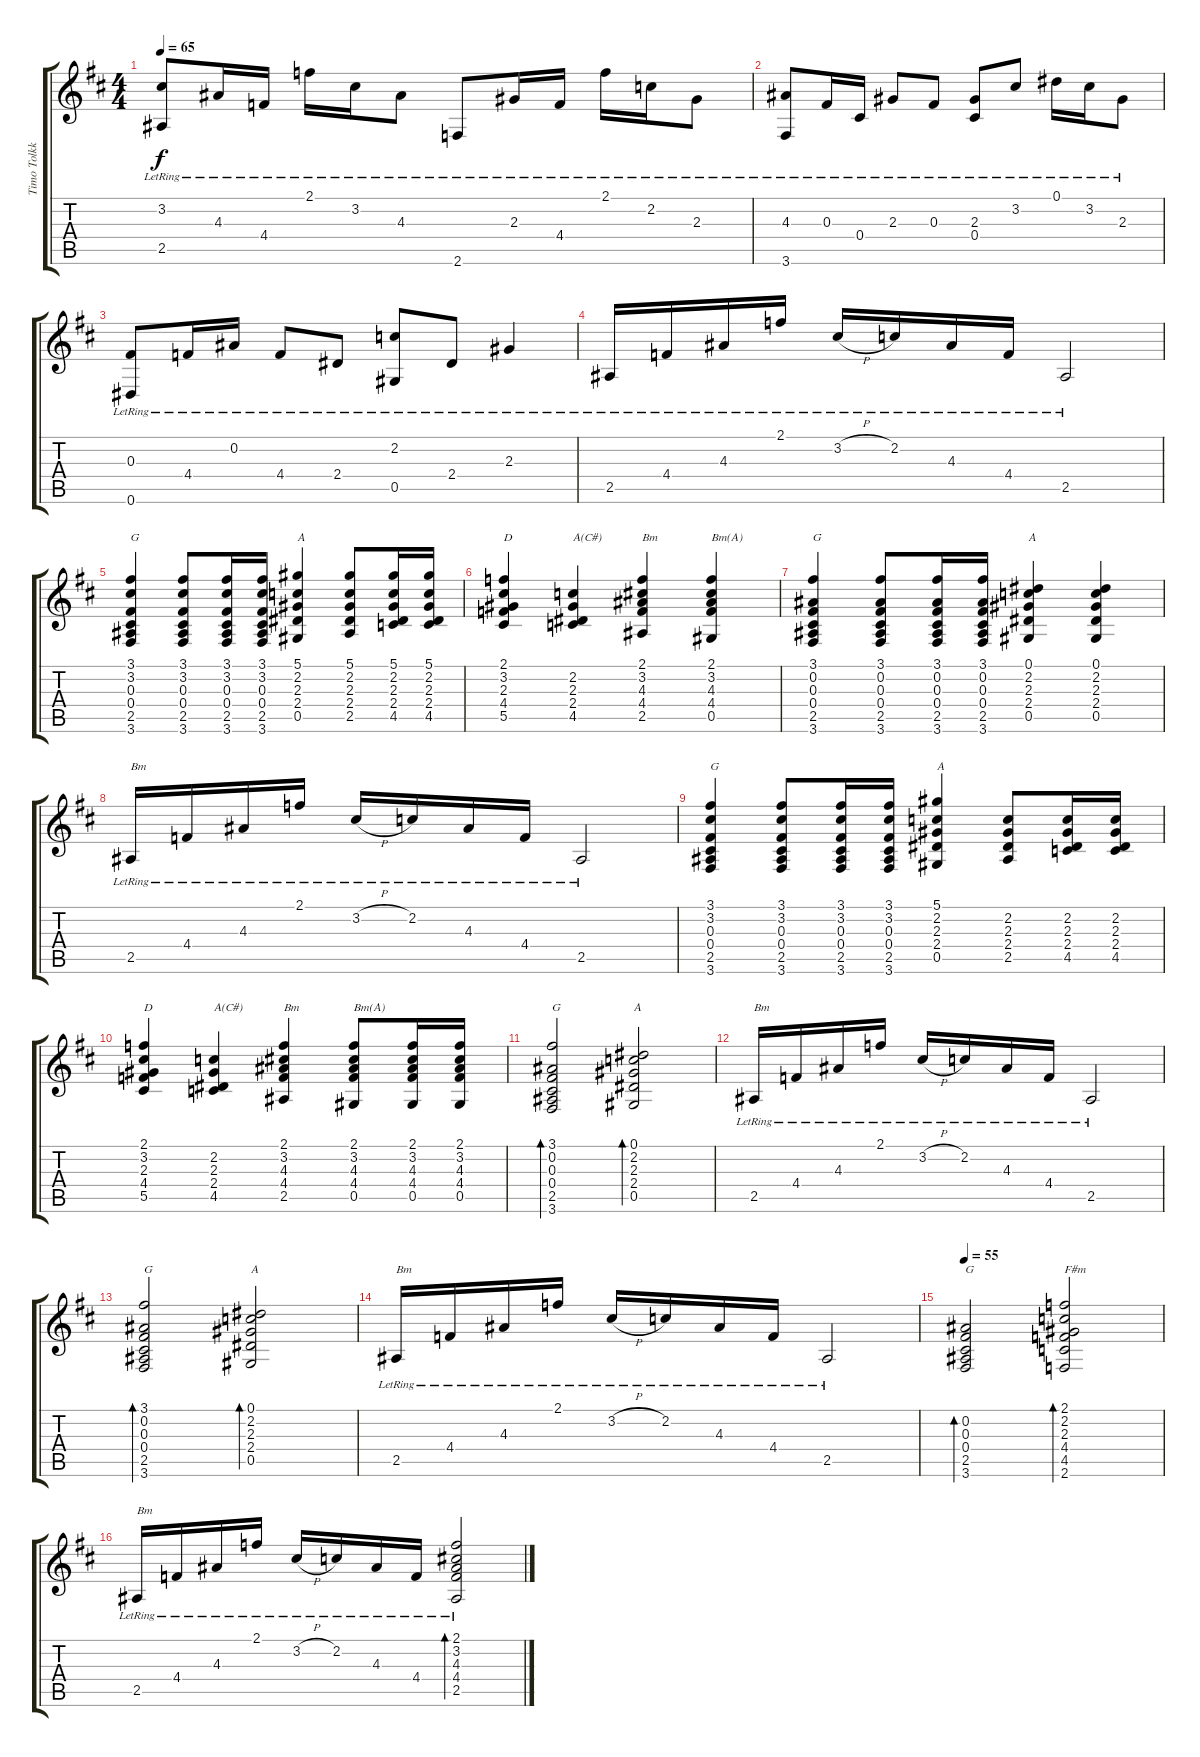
\track ("Timo Tolkki" "Timo Tolkk") {instrument acousticguitarnylon}
\staff {score tabs}
\tuning (Eb4 Bb3 Gb3 Db3 Ab2 Eb2) {hide}
\ts (4 4)
\tempo 65
\clef g2
\ks d
(3.2{lr} 2.5{lr}).8{dy f} 4.3{lr}.16 4.4{lr}.16 2.1{lr}.16 3.2{lr}.16 4.3{lr}.8 2.6{lr}.8 2.3{lr}.16 4.4{lr}.16 2.1{lr}.16 2.2{lr}.16 2.3{lr}.8 |
(4.3{lr} 3.6{lr}).8 0.3{lr}.16 0.4{lr}.16 2.3{lr}.8 0.3{lr}.8 (2.3{lr} 0.4{lr}).8 3.2{lr}.8 0.1{lr}.16 3.2{lr}.16 2.3{lr}.8 |
(0.3{lr} 0.6{lr}).8 4.4{lr}.16 0.2{lr}.16 4.4{lr}.8 2.4{lr}.8 (2.2{lr} 0.5{lr}).8 2.4{lr}.8 2.3{lr}.4 |
2.5{lr}.16 4.4{lr}.16 4.3{lr}.16 2.1{lr}.16 3.2{h lr}.16 2.2{lr}.16 4.3{lr}.16 4.4{lr}.16 2.5{lr}.2 |
(3.1 3.2 0.3 0.4 2.5 3.6).4{txt "G"} (3.1 3.2 0.3 0.4 2.5 3.6).8 (3.1 3.2 0.3 0.4 2.5 3.6).16 (3.1 3.2 0.3 0.4 2.5 3.6).16 (5.1 2.2 2.3 2.4 0.5).4{txt "A"} (5.1 2.2 2.3 2.4 2.5).8 (5.1 2.2 2.3 2.4 4.5).16 (5.1 2.2 2.3 2.4 4.5).16 |
(2.1 3.2 2.3 4.4 5.5).4{txt "D"} (2.2 2.3 2.4 4.5).4{txt "A(C#)"} (2.1 3.2 4.3 4.4 2.5).4{txt "Bm"} (2.1 3.2 4.3 4.4 0.5).4{txt "Bm(A)"} |
(3.1 0.2 0.3 0.4 2.5 3.6).4{txt "G"} (3.1 0.2 0.3 0.4 2.5 3.6).8 (3.1 0.2 0.3 0.4 2.5 3.6).16 (3.1 0.2 0.3 0.4 2.5 3.6).16 (0.1 2.2 2.3 2.4 0.5).4{txt "A"} (0.1 2.2 2.3 2.4 0.5).4 |
2.5{lr}.16{txt "Bm"} 4.4{lr}.16 4.3{lr}.16 2.1{lr}.16 3.2{h lr}.16 2.2{lr}.16 4.3{lr}.16 4.4{lr}.16 2.5{lr}.2 |
(3.1 3.2 0.3 0.4 2.5 3.6).4{txt "G"} (3.1 3.2 0.3 0.4 2.5 3.6).8 (3.1 3.2 0.3 0.4 2.5 3.6).16 (3.1 3.2 0.3 0.4 2.5 3.6).16 (5.1 2.2 2.3 2.4 0.5).4{txt "A"} (2.2 2.3 2.4 2.5).8 (2.2 2.3 2.4 4.5).16 (2.2 2.3 2.4 4.5).16 |
(2.1 3.2 2.3 4.4 5.5).4{txt "D"} (2.2 2.3 2.4 4.5).4{txt "A(C#)"} (2.1 3.2 4.3 4.4 2.5).4{txt "Bm"} (2.1 3.2 4.3 4.4 0.5).8{txt "Bm(A)"} (2.1 3.2 4.3 4.4 0.5).16 (2.1 3.2 4.3 4.4 0.5).16 |
(3.1 0.2 0.3 0.4 2.5 3.6).2{bd 60 txt "G"} (0.1 2.2 2.3 2.4 0.5).2{bd 60 txt "A"} |
2.5{lr}.16{txt "Bm"} 4.4{lr}.16 4.3{lr}.16 2.1{lr}.16 3.2{h lr}.16 2.2{lr}.16 4.3{lr}.16 4.4{lr}.16 2.5{lr}.2 |
(3.1 0.2 0.3 0.4 2.5 3.6).2{bd 120 txt "G"} (0.1 2.2 2.3 2.4 0.5).2{bd 120 txt "A"} |
2.5{lr}.16{txt "Bm"} 4.4{lr}.16 4.3{lr}.16 2.1{lr}.16 3.2{h lr}.16 2.2{lr}.16 4.3{lr}.16 4.4{lr}.16 2.5{lr}.2 |
\tempo 55
(0.2 0.3 0.4 2.5 3.6).2{bd 120 txt "G"} (2.1 2.2 2.3 4.4 4.5 2.6).2{bd 120 txt "F#m"} |
2.5{lr}.16{txt "Bm"} 4.4{lr}.16 4.3{lr}.16 2.1{lr}.16 3.2{h lr}.16 2.2{lr}.16 4.3{lr}.16 4.4{lr}.16 (2.1 3.2 4.3 4.4 2.5{lr}).2{bd 240 volume 0}
